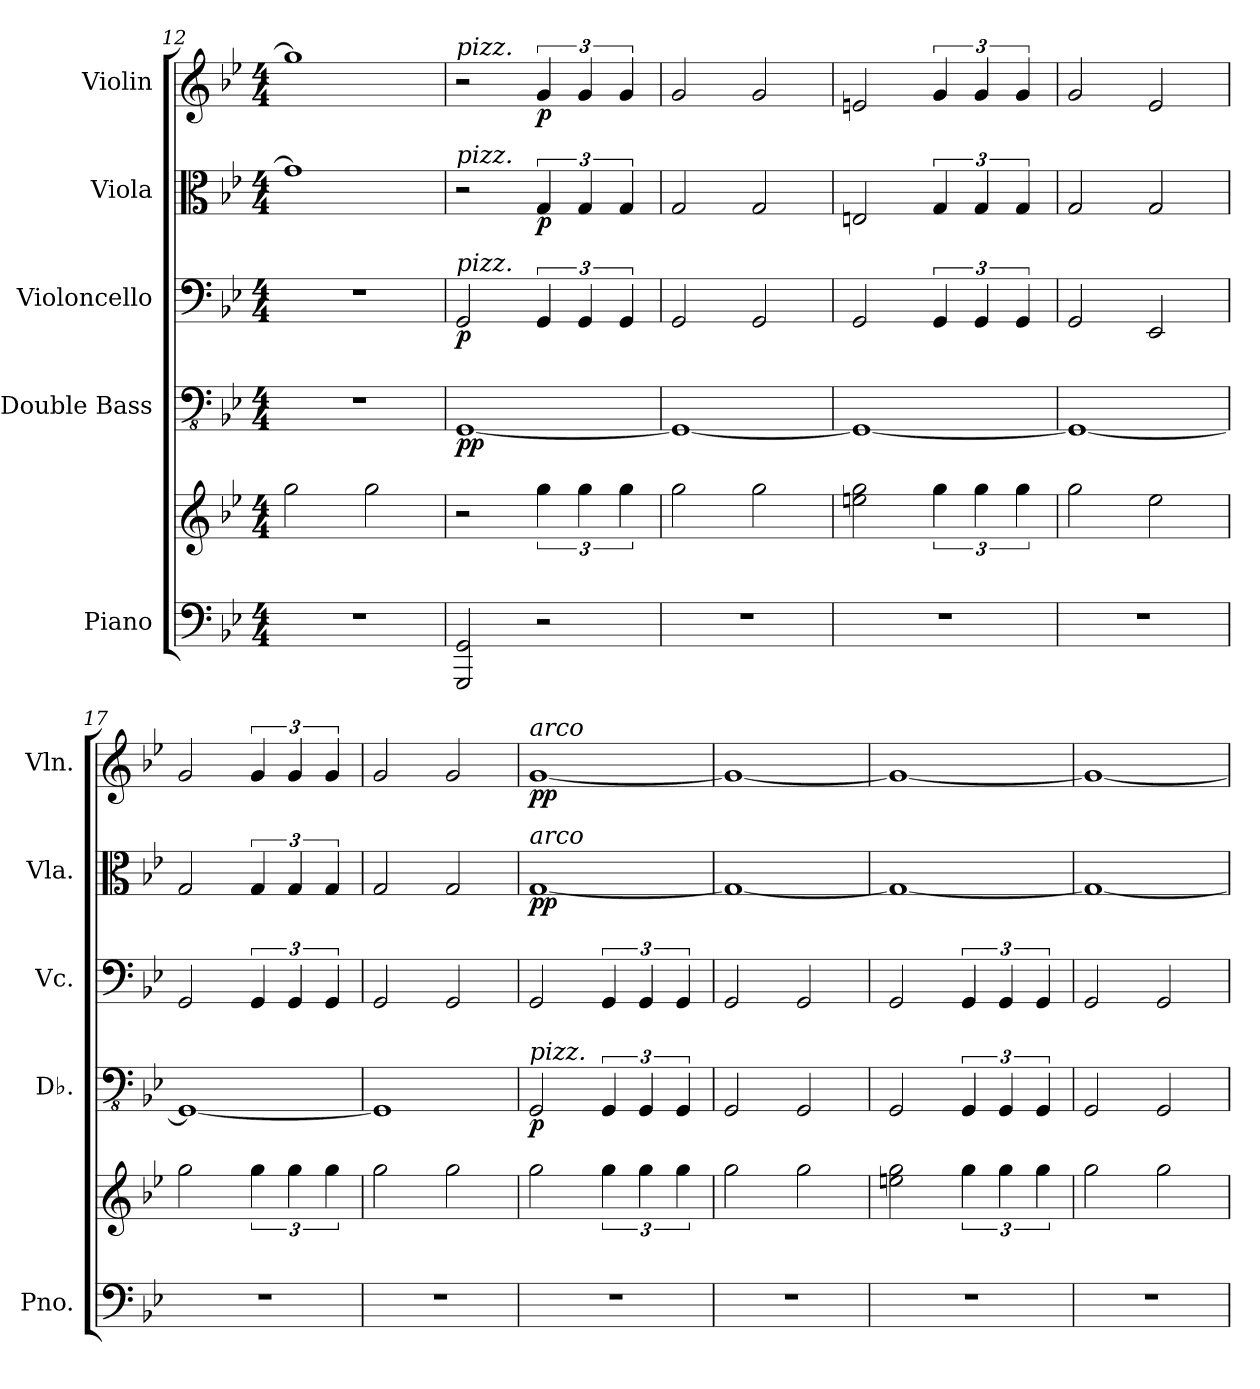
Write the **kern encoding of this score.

**kern	**kern	**kern	**dynam	**kern	**dynam	**kern	**dynam	**kern	**dynam
*part5	*part5	*part4	*part4	*part3	*part3	*part2	*part2	*part1	*part1
*staff6	*staff5	*staff4	*staff4	*staff3	*staff3	*staff2	*staff2	*staff1	*staff1
*I"Piano	*	*I"Double Bass	*	*I"Violoncello	*	*I"Viola	*	*I"Violin	*
*I'Pno.	*	*I'Db.	*	*I'Vc.	*	*I'Vla.	*	*I'Vln.	*
*clefF4	*clefG2	*clefFv4	*	*clefF4	*	*clefC3	*	*clefG2	*
*k[b-e-]	*k[b-e-]	*k[b-e-]	*	*k[b-e-]	*	*k[b-e-]	*	*k[b-e-]	*
*M4/4	*M4/4	*M4/4	*	*M4/4	*	*M4/4	*	*M4/4	*
=12	=12	=12	=12	=12	=12	=12	=12	=12	=12
1r	2gg\	1r	.	1r	.	1g]	.	1gg]	.
.	2gg\	.	.	.	.	.	.	.	.
=13	=13	=13	=13	=13	=13	=13	=13	=13	=13
!	!	!	!	!	!	!	!	!LO:TX:a:i:t=pizz.	!
!	!	!	!	!	!	!LO:TX:a:i:t=pizz.	!	!	!
!	!	!	!	!LO:TX:a:i:t=pizz.	!	!	!	!	!
!	!	!	!LO:DY:b	!	!LO:DY:b	!	!	!	!
2GGG/ 2GG/	2r	[1GGG	pp	2GG/	p	2r	.	2r	.
!	!	!	!	!	!	!	!LO:DY:b	!	!LO:DY:b
2r	6gg\	.	.	6GG/	.	6G/	p	6g/	p
.	6gg\	.	.	6GG/	.	6G/	.	6g/	.
.	6gg\	.	.	6GG/	.	6G/	.	6g/	.
=14	=14	=14	=14	=14	=14	=14	=14	=14	=14
1r	2gg\	1GGG_	.	2GG/	.	2G/	.	2g/	.
.	2gg\	.	.	2GG/	.	2G/	.	2g/	.
=15	=15	=15	=15	=15	=15	=15	=15	=15	=15
1r	2een\ 2gg\	1GGG_	.	2GG/	.	2En/	.	2en/	.
.	6gg\	.	.	6GG/	.	6G/	.	6g/	.
.	6gg\	.	.	6GG/	.	6G/	.	6g/	.
.	6gg\	.	.	6GG/	.	6G/	.	6g/	.
!!LO:LB:g=z
=16	=16	=16	=16	=16	=16	=16	=16	=16	=16
1r	2gg\	1GGG_	.	2GG/	.	2G/	.	2g/	.
.	2ee-\	.	.	2EE-/	.	2G/	.	2e-/	.
=17	=17	=17	=17	=17	=17	=17	=17	=17	=17
1r	2gg\	1GGG_	.	2GG/	.	2G/	.	2g/	.
.	6gg\	.	.	6GG/	.	6G/	.	6g/	.
.	6gg\	.	.	6GG/	.	6G/	.	6g/	.
.	6gg\	.	.	6GG/	.	6G/	.	6g/	.
=18	=18	=18	=18	=18	=18	=18	=18	=18	=18
1r	2gg\	1GGG]	.	2GG/	.	2G/	.	2g/	.
.	2gg\	.	.	2GG/	.	2G/	.	2g/	.
=19	=19	=19	=19	=19	=19	=19	=19	=19	=19
!	!	!	!	!	!	!	!	!LO:TX:a:i:t=arco	!
!	!	!	!	!	!	!LO:TX:a:i:t=arco	!	!	!
!	!	!LO:TX:a:i:t=pizz.	!	!	!	!	!	!	!
!	!	!	!LO:DY:b	!	!	!	!LO:DY:b	!	!LO:DY:b
1r	2gg\	2GGG/	p	2GG/	.	[1G	pp	[1g	pp
.	6gg\	6GGG/	.	6GG/	.	.	.	.	.
.	6gg\	6GGG/	.	6GG/	.	.	.	.	.
.	6gg\	6GGG/	.	6GG/	.	.	.	.	.
=20	=20	=20	=20	=20	=20	=20	=20	=20	=20
1r	2gg\	2GGG/	.	2GG/	.	1G_	.	1g_	.
.	2gg\	2GGG/	.	2GG/	.	.	.	.	.
=21	=21	=21	=21	=21	=21	=21	=21	=21	=21
1r	2een\ 2gg\	2GGG/	.	2GG/	.	1G_	.	1g_	.
.	6gg\	6GGG/	.	6GG/	.	.	.	.	.
.	6gg\	6GGG/	.	6GG/	.	.	.	.	.
.	6gg\	6GGG/	.	6GG/	.	.	.	.	.
=22	=22	=22	=22	=22	=22	=22	=22	=22	=22
1r	2gg\	2GGG/	.	2GG/	.	1G_	.	1g_	.
.	2gg\	2GGG/	.	2GG/	.	.	.	.	.
=	=	=	=	=	=	=	=	=	=
*-	*-	*-	*-	*-	*-	*-	*-	*-	*-
